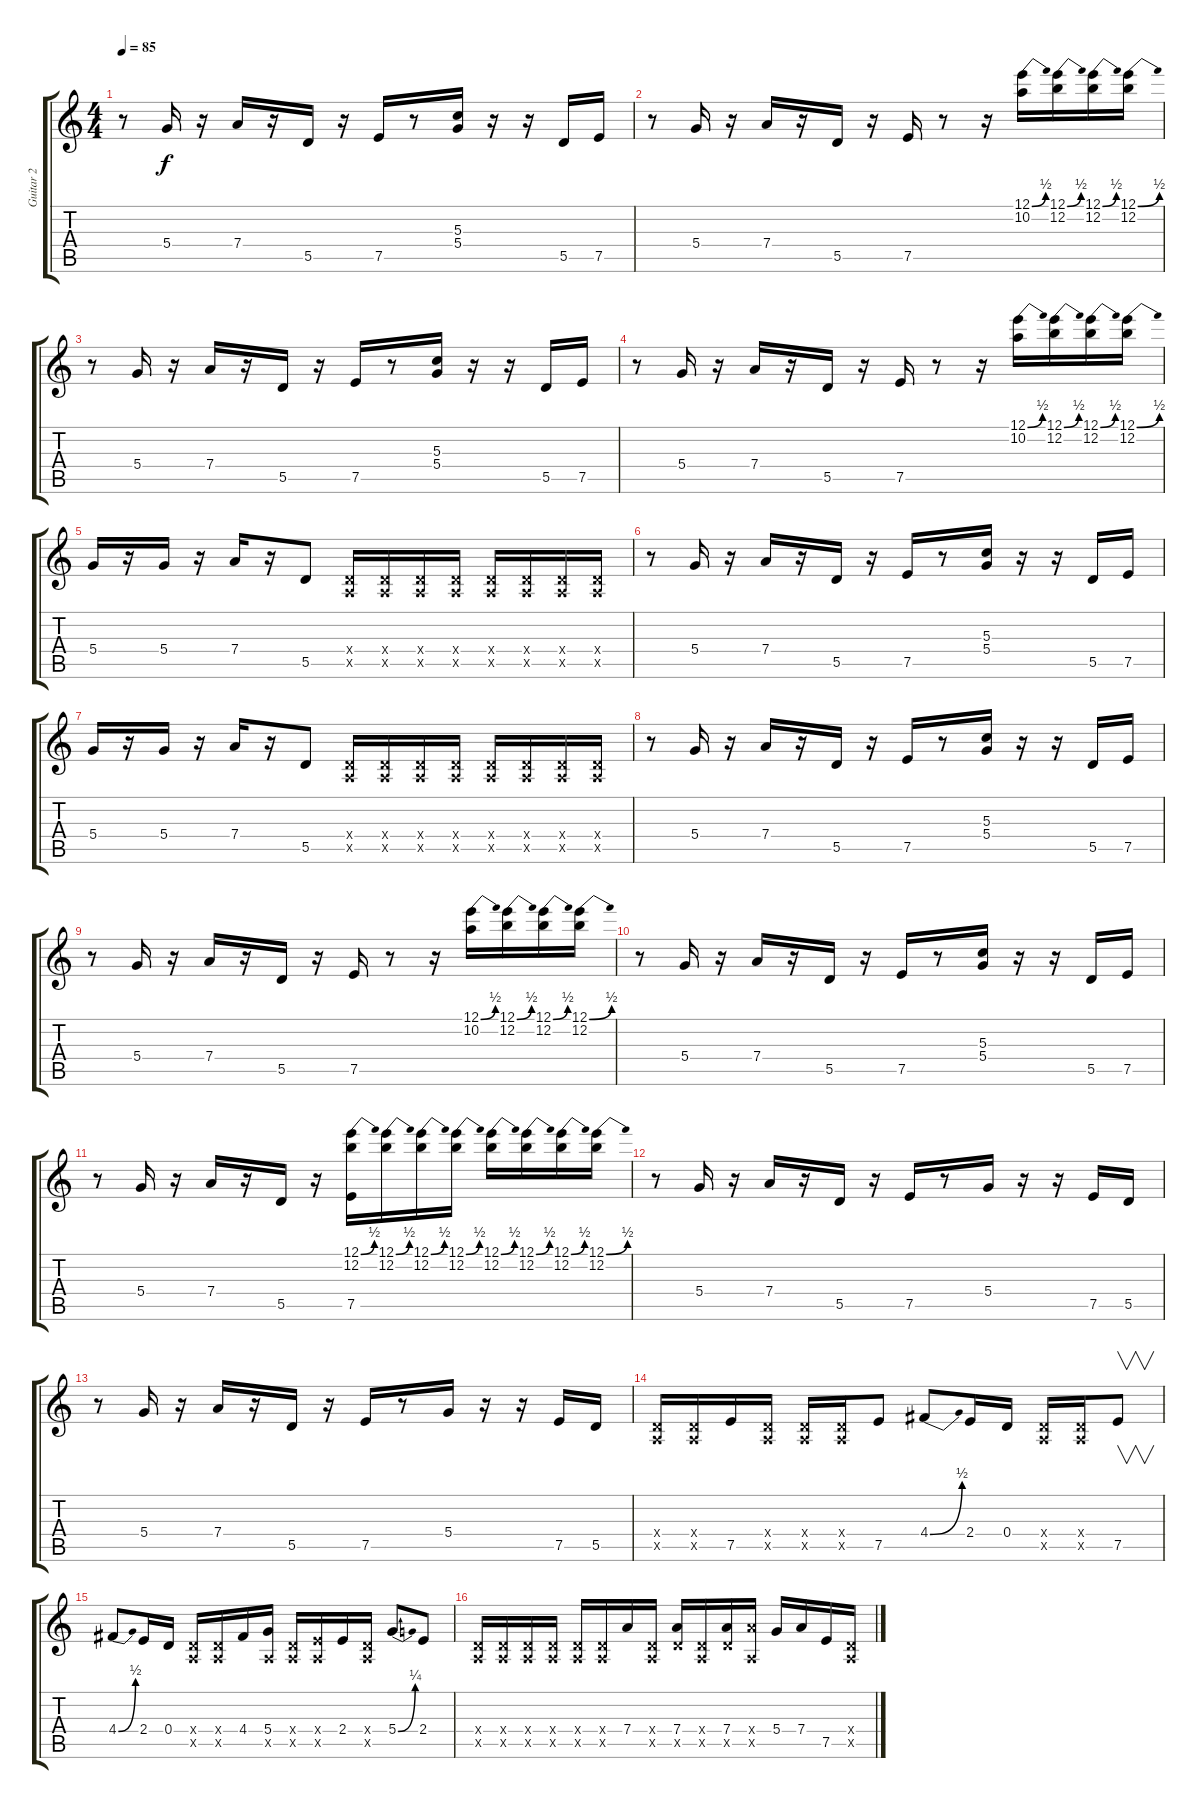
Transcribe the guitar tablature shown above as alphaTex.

\track ("Guitar 2" "Guitar 2") {instrument overdrivenguitar}
\staff {score tabs}
\tuning (E4 B3 G3 D3 A2 E2) {hide}
\ts (4 4)
\tempo 85
\clef g2
\ks c
r.8{dy f} 5.4.16 r.16 7.4.16 r.16 5.5.16 r.16 7.5.16 r.8 (5.3 5.4).16 r.16 r.16 5.5.16 7.5.16 |
r.8 5.4.16 r.16 7.4.16 r.16 5.5.16 r.16 7.5.16 r.8 r.16 (12.1{be (bend 0 0 60 2)} 10.2).16 (12.1{be (bend 0 0 60 2)} 12.2).16 (12.1{be (bend 0 0 60 2)} 12.2).16 (12.1{be (bend 0 0 60 2)} 12.2).16 |
r.8 5.4.16 r.16 7.4.16 r.16 5.5.16 r.16 7.5.16 r.8 (5.3 5.4).16 r.16 r.16 5.5.16 7.5.16 |
r.8 5.4.16 r.16 7.4.16 r.16 5.5.16 r.16 7.5.16 r.8 r.16 (12.1{be (bend 0 0 60 2)} 10.2).16 (12.1{be (bend 0 0 60 2)} 12.2).16 (12.1{be (bend 0 0 60 2)} 12.2).16 (12.1{be (bend 0 0 60 2)} 12.2).16 |
5.4.16 r.16 5.4.16 r.16 7.4.16 r.16 5.5.8 (0.4{x} 0.5{x}).16 (0.4{x} 0.5{x}).16 (0.4{x} 0.5{x}).16 (0.4{x} 0.5{x}).16 (0.4{x} 0.5{x}).16 (0.4{x} 0.5{x}).16 (0.4{x} 0.5{x}).16 (0.4{x} 0.5{x}).16 |
r.8 5.4.16 r.16 7.4.16 r.16 5.5.16 r.16 7.5.16 r.8 (5.3 5.4).16 r.16 r.16 5.5.16 7.5.16 |
5.4.16 r.16 5.4.16 r.16 7.4.16 r.16 5.5.8 (0.4{x} 0.5{x}).16 (0.4{x} 0.5{x}).16 (0.4{x} 0.5{x}).16 (0.4{x} 0.5{x}).16 (0.4{x} 0.5{x}).16 (0.4{x} 0.5{x}).16 (0.4{x} 0.5{x}).16 (0.4{x} 0.5{x}).16 |
r.8 5.4.16 r.16 7.4.16 r.16 5.5.16 r.16 7.5.16 r.8 (5.3 5.4).16 r.16 r.16 5.5.16 7.5.16 |
r.8 5.4.16 r.16 7.4.16 r.16 5.5.16 r.16 7.5.16 r.8 r.16 (12.1{be (bend 0 0 60 2)} 10.2).16 (12.1{be (bend 0 0 60 2)} 12.2).16 (12.1{be (bend 0 0 60 2)} 12.2).16 (12.1{be (bend 0 0 60 2)} 12.2).16 |
r.8 5.4.16 r.16 7.4.16 r.16 5.5.16 r.16 7.5.16 r.8 (5.3 5.4).16 r.16 r.16 5.5.16 7.5.16 |
r.8 5.4.16 r.16 7.4.16 r.16 5.5.16 r.16 (12.1{be (bend 0 0 60 2)} 12.2 7.5).16 (12.1{be (bend 0 0 60 2)} 12.2).16 (12.1{be (bend 0 0 60 2)} 12.2).16 (12.1{be (bend 0 0 60 2)} 12.2).16 (12.1{be (bend 0 0 60 2)} 12.2).16 (12.1{be (bend 0 0 60 2)} 12.2).16 (12.1{be (bend 0 0 60 2)} 12.2).16 (12.1{be (bend 0 0 60 2)} 12.2).16 |
r.8 5.4.16 r.16 7.4.16 r.16 5.5.16 r.16 7.5.16 r.8 5.4.16 r.16 r.16 7.5.16 5.5.16 |
r.8 5.4.16 r.16 7.4.16 r.16 5.5.16 r.16 7.5.16 r.8 5.4.16 r.16 r.16 7.5.16 5.5.16 |
(0.4{x} 0.5{x}).16 (0.4{x} 0.5{x}).16 7.5.16 (0.4{x} 0.5{x}).16 (0.4{x} 0.5{x}).16 (0.4{x} 0.5{x}).16 7.5.8 4.4{be (bend 0 0 60 2)}.8 2.4.16 0.4.16 (0.4{x} 0.5{x}).16 (0.4{x} 0.5{x}).16 7.5.8{v} |
4.4{be (bend 0 0 60 2)}.8 2.4.16 0.4.16 (0.4{x} 0.5{x}).16 (0.4{x} 0.5{x}).16 4.4.16 (5.4 0.5{x}).16 (0.4{x} 0.5{x}).16 (2.4{x} 0.5{x}).16 2.4.16 (0.4{x} 0.5{x}).16 5.4{be (bend 0 0 60 1)}.8 2.4.8 |
(0.4{x} 0.5{x}).16 (0.4{x} 0.5{x}).16 (0.4{x} 0.5{x}).16 (0.4{x} 0.5{x}).16 (0.4{x} 0.5{x}).16 (0.4{x} 0.5{x}).16 7.4.16 (0.4{x} 0.5{x}).16 (7.4 5.5{x}).16 (0.4{x} 0.5{x}).16 (7.4 5.5{x}).16 (7.4{x} 0.5{x}).16 5.4.16 7.4.16 7.5.16 (0.4{x} 0.5{x}).16
